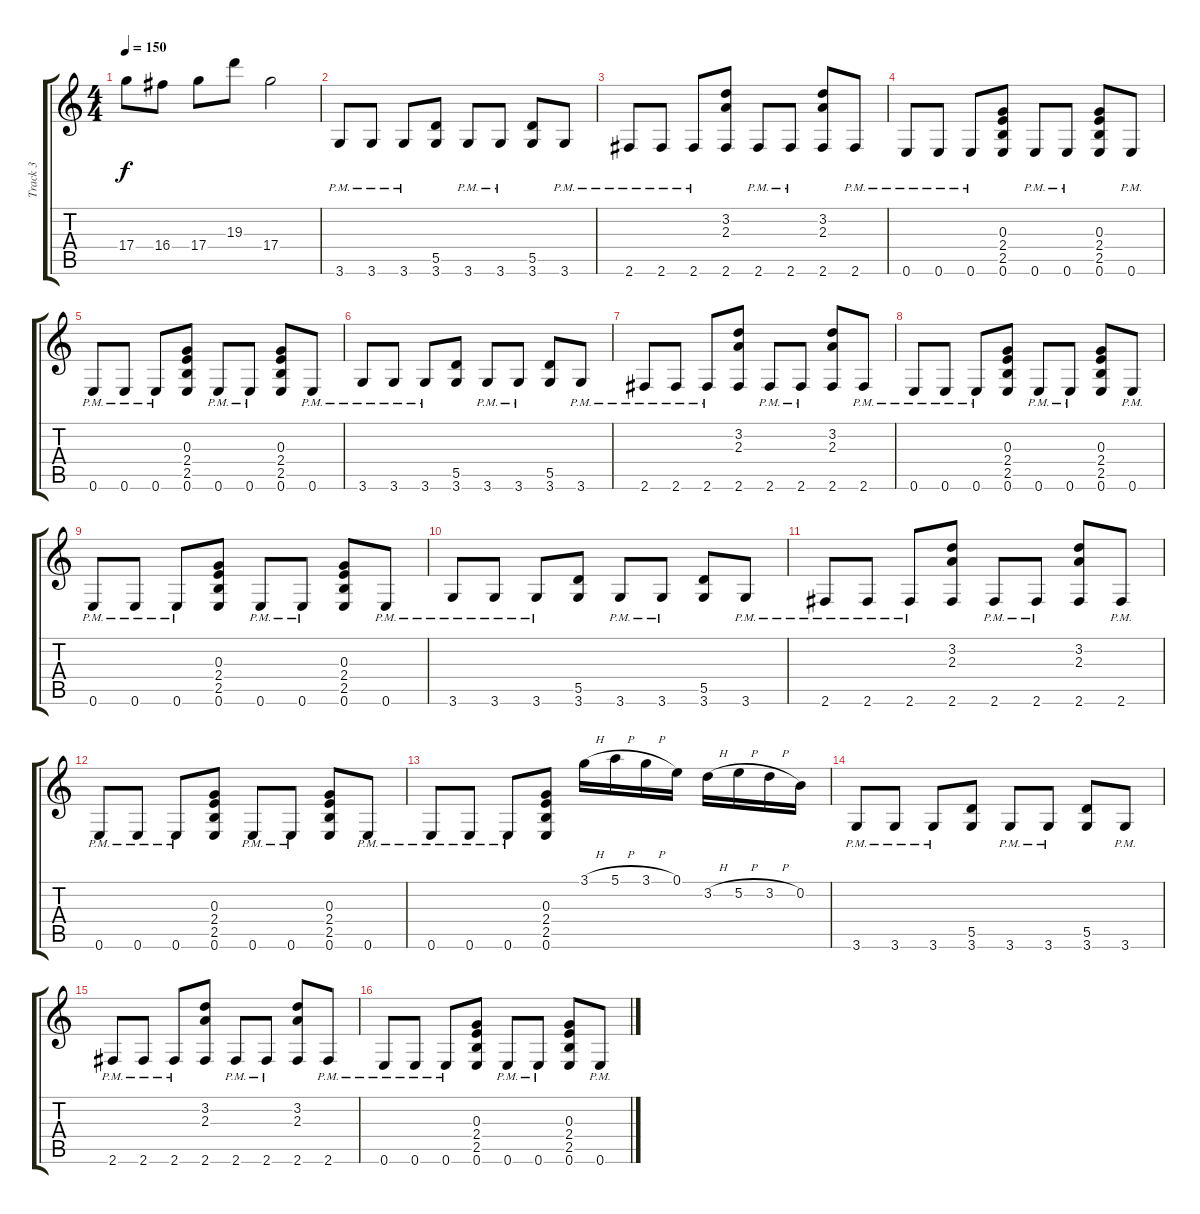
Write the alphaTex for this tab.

\track ("Track 3" "Track 3") {instrument overdrivenguitar}
\staff {score tabs}
\tuning (E4 B3 G3 D3 A2 E2) {hide}
\ts (4 4)
\tempo 150
\clef g2
\ks c
17.4.8{dy f} 16.4.8 17.4.8 19.3.8 17.4.2 |
3.6{pm}.8 3.6{pm}.8 3.6{pm}.8 (5.5 3.6).8 3.6{pm}.8 3.6{pm}.8 (5.5 3.6).8 3.6{pm}.8 |
2.6{pm}.8 2.6{pm}.8 2.6{pm}.8 (3.2 2.3 2.6).8 2.6{pm}.8 2.6{pm}.8 (3.2 2.3 2.6).8 2.6{pm}.8 |
0.6{pm}.8 0.6{pm}.8 0.6{pm}.8 (0.3 2.4 2.5 0.6).8 0.6{pm}.8 0.6{pm}.8 (0.3 2.4 2.5 0.6).8 0.6{pm}.8 |
0.6{pm}.8 0.6{pm}.8 0.6{pm}.8 (0.3 2.4 2.5 0.6).8 0.6{pm}.8 0.6{pm}.8 (0.3 2.4 2.5 0.6).8 0.6{pm}.8 |
3.6{pm}.8 3.6{pm}.8 3.6{pm}.8 (5.5 3.6).8 3.6{pm}.8 3.6{pm}.8 (5.5 3.6).8 3.6{pm}.8 |
2.6{pm}.8 2.6{pm}.8 2.6{pm}.8 (3.2 2.3 2.6).8 2.6{pm}.8 2.6{pm}.8 (3.2 2.3 2.6).8 2.6{pm}.8 |
0.6{pm}.8 0.6{pm}.8 0.6{pm}.8 (0.3 2.4 2.5 0.6).8 0.6{pm}.8 0.6{pm}.8 (0.3 2.4 2.5 0.6).8 0.6{pm}.8 |
0.6{pm}.8 0.6{pm}.8 0.6{pm}.8 (0.3 2.4 2.5 0.6).8 0.6{pm}.8 0.6{pm}.8 (0.3 2.4 2.5 0.6).8 0.6{pm}.8 |
3.6{pm}.8 3.6{pm}.8 3.6{pm}.8 (5.5 3.6).8 3.6{pm}.8 3.6{pm}.8 (5.5 3.6).8 3.6{pm}.8 |
2.6{pm}.8 2.6{pm}.8 2.6{pm}.8 (3.2 2.3 2.6).8 2.6{pm}.8 2.6{pm}.8 (3.2 2.3 2.6).8 2.6{pm}.8 |
0.6{pm}.8 0.6{pm}.8 0.6{pm}.8 (0.3 2.4 2.5 0.6).8 0.6{pm}.8 0.6{pm}.8 (0.3 2.4 2.5 0.6).8 0.6{pm}.8 |
0.6{pm}.8 0.6{pm}.8 0.6{pm}.8 (0.3 2.4 2.5 0.6).8 3.1{h}.16 5.1{h}.16 3.1{h}.16 0.1.16 3.2{h}.16 5.2{h}.16 3.2{h}.16 0.2.16 |
3.6{pm}.8 3.6{pm}.8 3.6{pm}.8 (5.5 3.6).8 3.6{pm}.8 3.6{pm}.8 (5.5 3.6).8 3.6{pm}.8 |
2.6{pm}.8 2.6{pm}.8 2.6{pm}.8 (3.2 2.3 2.6).8 2.6{pm}.8 2.6{pm}.8 (3.2 2.3 2.6).8 2.6{pm}.8 |
0.6{pm}.8 0.6{pm}.8 0.6{pm}.8 (0.3 2.4 2.5 0.6).8 0.6{pm}.8 0.6{pm}.8 (0.3 2.4 2.5 0.6).8 0.6{pm}.8
